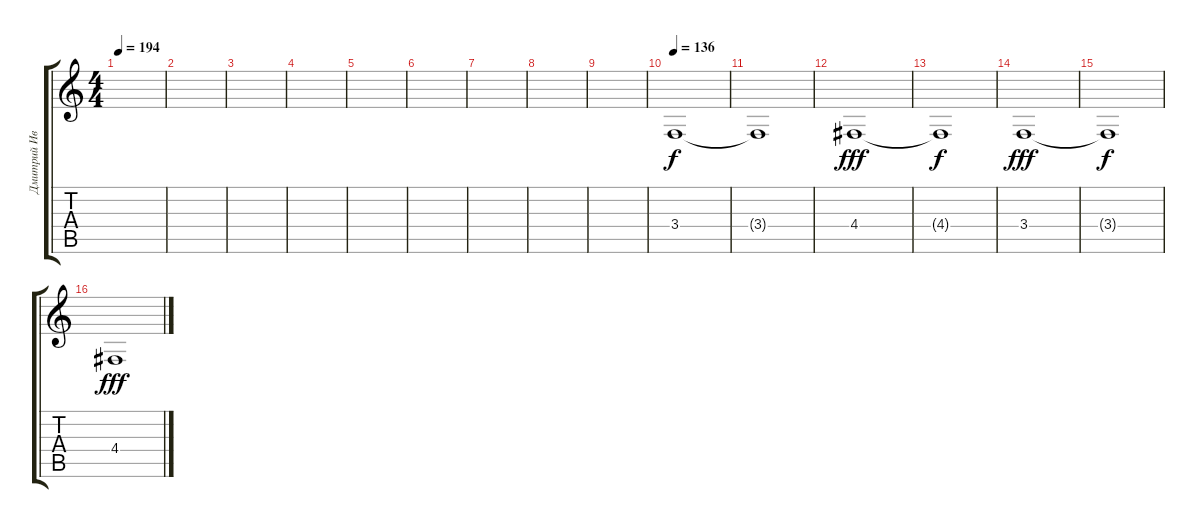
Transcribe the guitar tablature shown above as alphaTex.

\track ("Дмитрий Иванов" "Дмитрий Ив") {instrument tubularbells}
\staff {score tabs}
\tuning (E4 B3 G3 D3 A2 E2) {hide}
\ts (4 4)
\tempo 194
\clef g2
\ks c
|
|
|
|
|
|
|
|
|
\tempo 136
3.4.1{volume 8} |
3.4{t}.1{dy f} |
4.4.1{dy fff} |
4.4{t}.1{dy f} |
3.4.1{dy fff} |
3.4{t}.1{dy f} |
4.4.1{dy fff}
